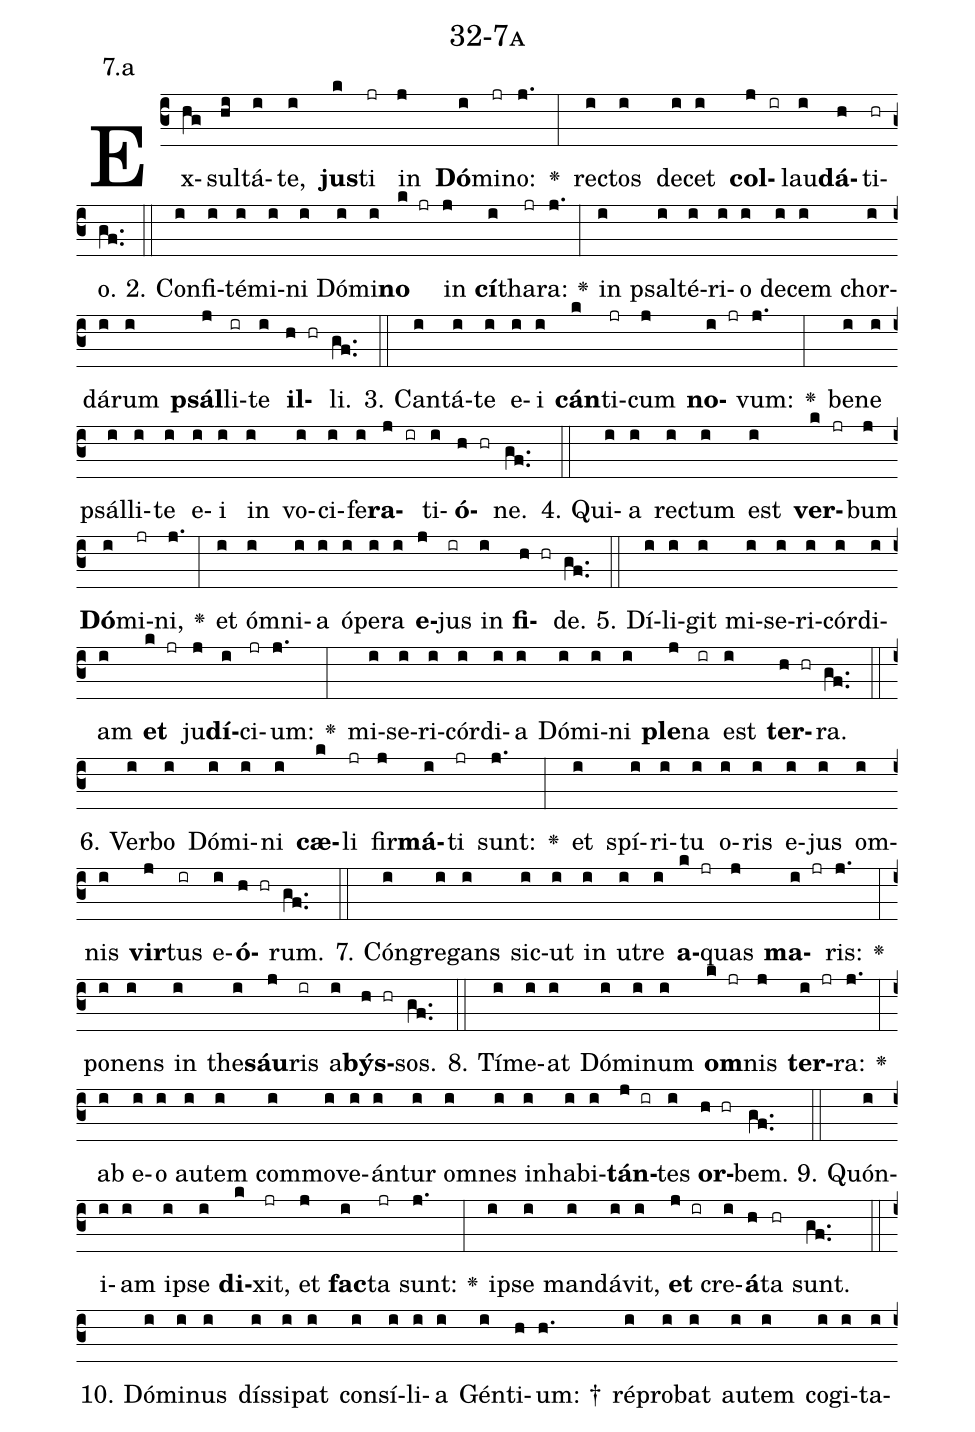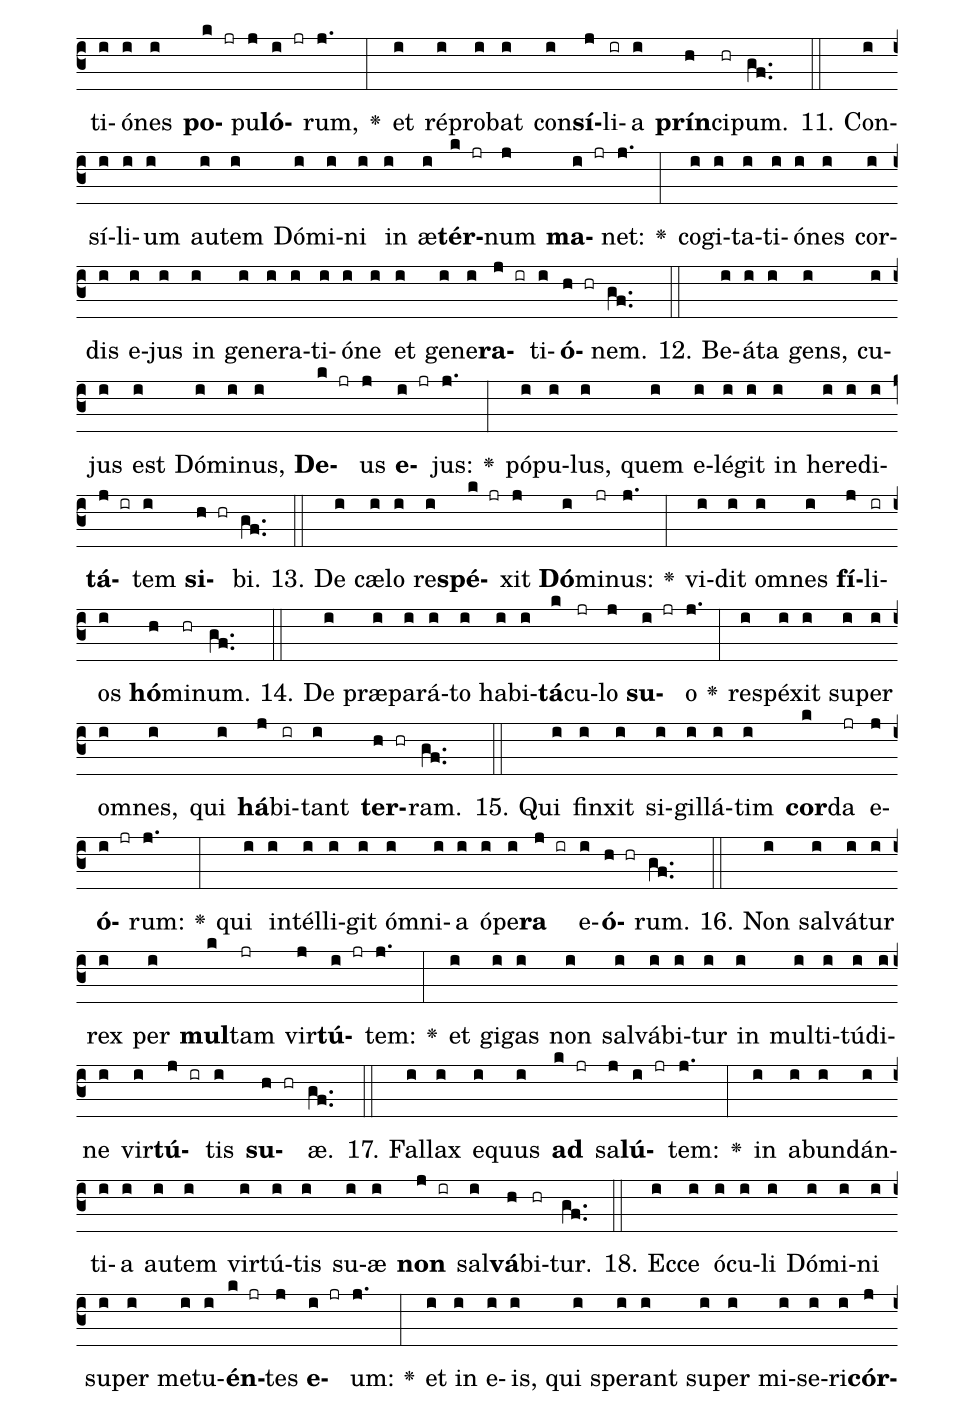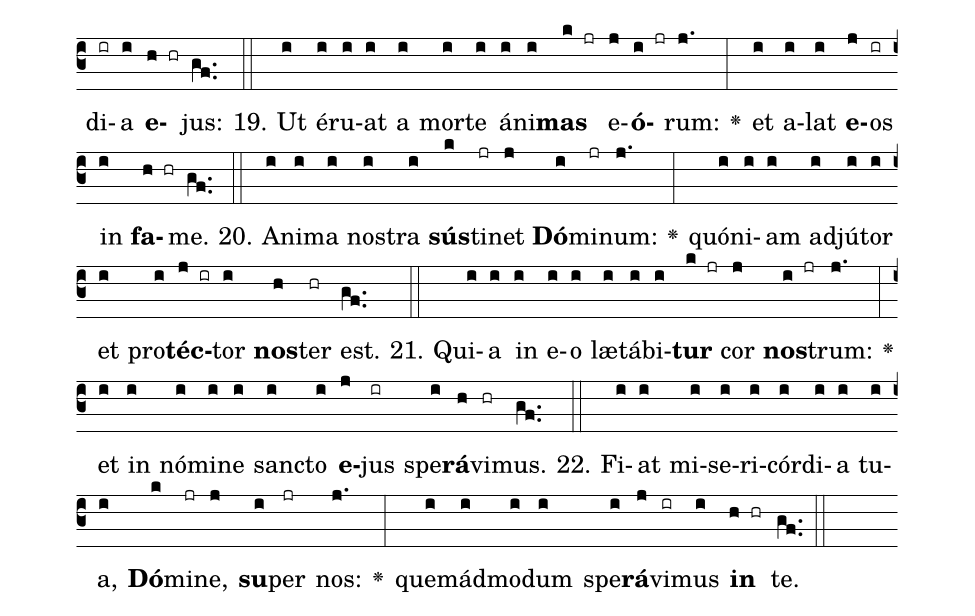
name: 32-7a;
annotation: 7.a;
%%
(c3)Ex(hg)sul(hi)tá(i)te,(i) <b>jus</b>(k)ti(jr) in(j) <b>Dó</b>(i)mi(jr)no:(j.) <v>\greheightstar</v>(:) rec(i)tos(i) de(i)cet(i) <b>col</b>(j ir)lau(i)<b>dá</b>(h)ti(hr)o.(gf..) (::)
2. Con(i)fi(i)té(i)mi(i)ni(i) Dó(i)mi(i)<b>no</b>(k jr) in(j) <b>cí</b>(i)tha(jr)ra:(j.) <v>\greheightstar</v>(:) in(i) psal(i)té(i)ri(i)o(i) de(i)cem(i) chor(i)dá(i)rum(i) <b>psál</b>(j)li(ir)te(i) <b>il</b>(h hr)li.(gf..) (::)
3. Can(i)tá(i)te(i) e(i)i(i) <b>cán</b>(k)ti(jr)cum(j) <b>no</b>(i jr)vum:(j.) <v>\greheightstar</v>(:) be(i)ne(i) psál(i)li(i)te(i) e(i)i(i) in(i) vo(i)ci(i)fe(i)<b>ra</b>(j ir)ti(i)<b>ó</b>(h hr)ne.(gf..) (::)
4. Qui(i)a(i) rec(i)tum(i) est(i) <b>ver</b>(k jr)bum(j) <b>Dó</b>(i)mi(jr)ni,(j.) <v>\greheightstar</v>(:) et(i) óm(i)ni(i)a(i) ó(i)pe(i)ra(i) <b>e</b>(j)jus(ir) in(i) <b>fi</b>(h hr)de.(gf..) (::)
5. Dí(i)li(i)git(i) mi(i)se(i)ri(i)cór(i)di(i)am(i) <b>et</b>(k jr) ju(j)<b>dí</b>(i)ci(jr)um:(j.) <v>\greheightstar</v>(:) mi(i)se(i)ri(i)cór(i)di(i)a(i) Dó(i)mi(i)ni(i) <b>ple</b>(j)na(ir) est(i) <b>ter</b>(h hr)ra.(gf..) (::)
6. Ver(i)bo(i) Dó(i)mi(i)ni(i) <b>cæ</b>(k)li(jr) fir(j)<b>má</b>(i)ti(jr) sunt:(j.) <v>\greheightstar</v>(:) et(i) spí(i)ri(i)tu(i) o(i)ris(i) e(i)jus(i) om(i)nis(i) <b>vir</b>(j)tus(ir) e(i)<b>ó</b>(h hr)rum.(gf..) (::)
7. Cón(i)gre(i)gans(i) sic(i)ut(i) in(i) u(i)tre(i) <b>a</b>(k jr)quas(j) <b>ma</b>(i jr)ris:(j.) <v>\greheightstar</v>(:) po(i)nens(i) in(i) the(i)<b>sáu</b>(j)ris(ir) a(i)<b>býs</b>(h hr)sos.(gf..) (::)
8. Tí(i)me(i)at(i) Dó(i)mi(i)num(i) <b>om</b>(k jr)nis(j) <b>ter</b>(i jr)ra:(j.) <v>\greheightstar</v>(:) ab(i) e(i)o(i) au(i)tem(i) com(i)mo(i)ve(i)án(i)tur(i) om(i)nes(i) in(i)ha(i)bi(i)<b>tán</b>(j ir)tes(i) <b>or</b>(h hr)bem.(gf..) (::)
9. Quón(i)i(i)am(i) ip(i)se(i) <b>di</b>(k)xit,(jr) et(j) <b>fac</b>(i)ta(jr) sunt:(j.) <v>\greheightstar</v>(:) ip(i)se(i) man(i)dá(i)vit,(i) <b>et</b>(j ir) cre(i)<b>á</b>(h)ta(hr) sunt.(gf..) (::)
10. Dó(i)mi(i)nus(i) dís(i)si(i)pat(i) con(i)sí(i)li(i)a(i) Gén(i)ti(h)um: †(h.) ré(i)pro(i)bat(i) au(i)tem(i) co(i)gi(i)ta(i)ti(i)ó(i)nes(i) <b>po</b>(k jr)pu(j)<b>ló</b>(i jr)rum,(j.) <v>\greheightstar</v>(:) et(i) ré(i)pro(i)bat(i) con(i)<b>sí</b>(j)li(ir)a(i) <b>prín</b>(h)ci(hr)pum.(gf..) (::)
11. Con(i)sí(i)li(i)um(i) au(i)tem(i) Dó(i)mi(i)ni(i) in(i) æ(i)<b>tér</b>(k jr)num(j) <b>ma</b>(i jr)net:(j.) <v>\greheightstar</v>(:) co(i)gi(i)ta(i)ti(i)ó(i)nes(i) cor(i)dis(i) e(i)jus(i) in(i) ge(i)ne(i)ra(i)ti(i)ó(i)ne(i) et(i) ge(i)ne(i)<b>ra</b>(j ir)ti(i)<b>ó</b>(h hr)nem.(gf..) (::)
12. Be(i)á(i)ta(i) gens,(i) cu(i)jus(i) est(i) Dó(i)mi(i)nus,(i) <b>De</b>(k jr)us(j) <b>e</b>(i jr)jus:(j.) <v>\greheightstar</v>(:) pó(i)pu(i)lus,(i) quem(i) e(i)lé(i)git(i) in(i) he(i)re(i)di(i)<b>tá</b>(j ir)tem(i) <b>si</b>(h hr)bi.(gf..) (::)
13. De(i) cæ(i)lo(i) re(i)<b>spé</b>(k jr)xit(j) <b>Dó</b>(i)mi(jr)nus:(j.) <v>\greheightstar</v>(:) vi(i)dit(i) om(i)nes(i) <b>fí</b>(j)li(ir)os(i) <b>hó</b>(h)mi(hr)num.(gf..) (::)
14. De(i) præ(i)pa(i)rá(i)to(i) ha(i)bi(i)<b>tá</b>(k)cu(jr)lo(j) <b>su</b>(i jr)o(j.) <v>\greheightstar</v>(:) re(i)spé(i)xit(i) su(i)per(i) om(i)nes,(i) qui(i) <b>há</b>(j)bi(ir)tant(i) <b>ter</b>(h hr)ram.(gf..) (::)
15. Qui(i) fin(i)xit(i) si(i)gil(i)lá(i)tim(i) <b>cor</b>(k)da(jr) e(j)<b>ó</b>(i jr)rum:(j.) <v>\greheightstar</v>(:) qui(i) in(i)tél(i)li(i)git(i) óm(i)ni(i)a(i) ó(i)pe(i)<b>ra</b>(j ir) e(i)<b>ó</b>(h hr)rum.(gf..) (::)
16. Non(i) sal(i)vá(i)tur(i) rex(i) per(i) <b>mul</b>(k)tam(jr) vir(j)<b>tú</b>(i jr)tem:(j.) <v>\greheightstar</v>(:) et(i) gi(i)gas(i) non(i) sal(i)vá(i)bi(i)tur(i) in(i) mul(i)ti(i)tú(i)di(i)ne(i) vir(i)<b>tú</b>(j ir)tis(i) <b>su</b>(h hr)æ.(gf..) (::)
17. Fal(i)lax(i) e(i)quus(i) <b>ad</b>(k jr) sa(j)<b>lú</b>(i jr)tem:(j.) <v>\greheightstar</v>(:) in(i) ab(i)un(i)dán(i)ti(i)a(i) au(i)tem(i) vir(i)tú(i)tis(i) su(i)æ(i) <b>non</b>(j ir) sal(i)<b>vá</b>(h)bi(hr)tur.(gf..) (::)
18. Ec(i)ce(i) ó(i)cu(i)li(i) Dó(i)mi(i)ni(i) su(i)per(i) me(i)tu(i)<b>én</b>(k jr)tes(j) <b>e</b>(i jr)um:(j.) <v>\greheightstar</v>(:) et(i) in(i) e(i)is,(i) qui(i) spe(i)rant(i) su(i)per(i) mi(i)se(i)ri(i)<b>cór</b>(j)di(ir)a(i) <b>e</b>(h hr)jus:(gf..) (::)
19. Ut(i) é(i)ru(i)at(i) a(i) mor(i)te(i) á(i)ni(i)<b>mas</b>(k jr) e(j)<b>ó</b>(i jr)rum:(j.) <v>\greheightstar</v>(:) et(i) a(i)lat(i) <b>e</b>(j)os(ir) in(i) <b>fa</b>(h hr)me.(gf..) (::)
20. A(i)ni(i)ma(i) nos(i)tra(i) <b>sús</b>(k)ti(jr)net(j) <b>Dó</b>(i)mi(jr)num:(j.) <v>\greheightstar</v>(:) quón(i)i(i)am(i) ad(i)jú(i)tor(i) et(i) pro(i)<b>téc</b>(j ir)tor(i) <b>nos</b>(h)ter(hr) est.(gf..) (::)
21. Qui(i)a(i) in(i) e(i)o(i) læ(i)tá(i)bi(i)<b>tur</b>(k jr) cor(j) <b>nos</b>(i jr)trum:(j.) <v>\greheightstar</v>(:) et(i) in(i) nó(i)mi(i)ne(i) sanc(i)to(i) <b>e</b>(j)jus(ir) spe(i)<b>rá</b>(h)vi(hr)mus.(gf..) (::)
22. Fi(i)at(i) mi(i)se(i)ri(i)cór(i)di(i)a(i) tu(i)a,(i) <b>Dó</b>(k)mi(jr)ne,(j) <b>su</b>(i)per(jr) nos:(j.) <v>\greheightstar</v>(:) quem(i)ád(i)mo(i)dum(i) spe(i)<b>rá</b>(j)vi(ir)mus(i) <b>in</b>(h hr) te.(gf..) (::)
